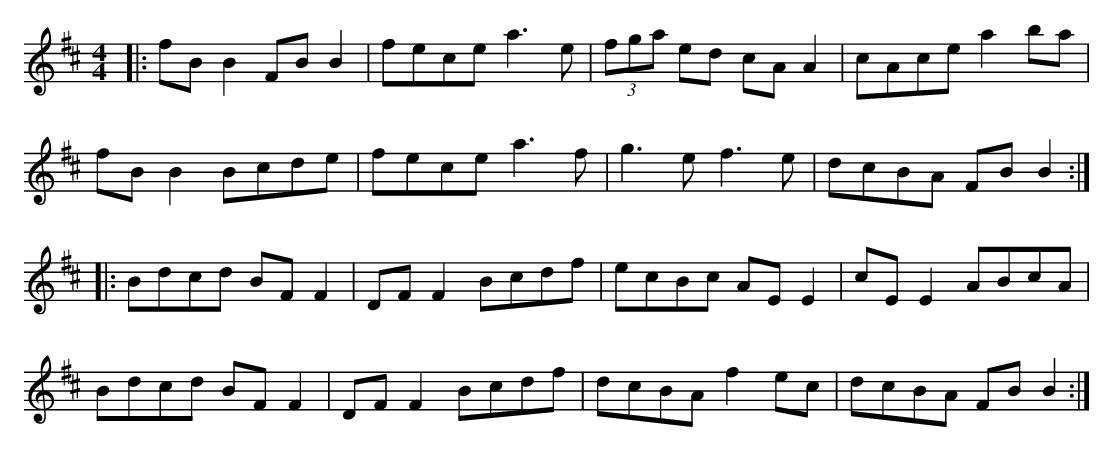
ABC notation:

X:1
M:4/4
K:Bmin
|:fB B2 FB B2|fece a3 e|(3fga ed cA A2|cAce a2 ba|
fB B2 Bcde|fece a3 f|g3 e f3 e|dcBA FB B2:|
|:Bdcd BF F2|DF F2 Bcdf|ecBc AE E2|cE E2 ABcA|
Bdcd BF F2|DF F2 Bcdf|dcBA f2 ec|dcBA FB B2:|
